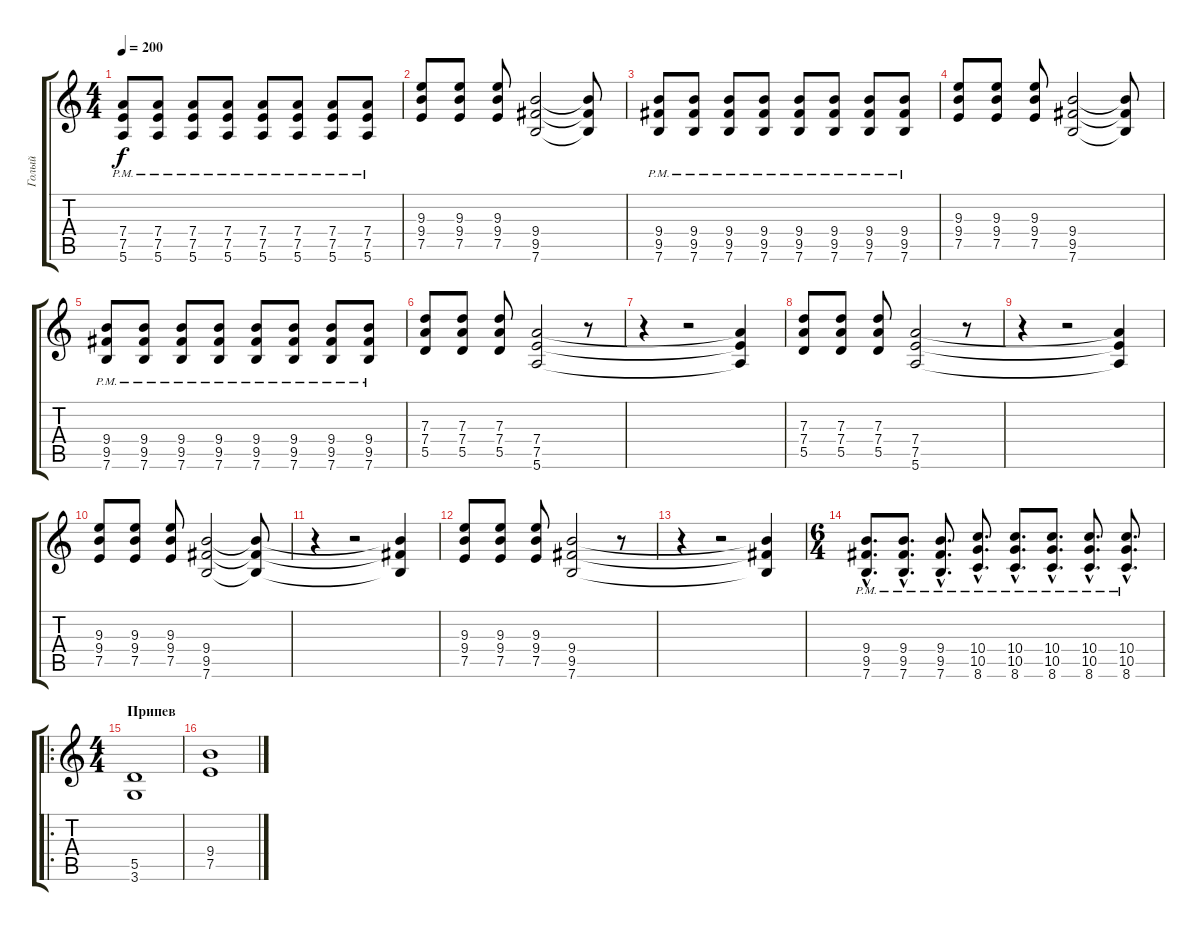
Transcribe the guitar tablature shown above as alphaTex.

\track ("Голый" "Голый") {instrument distortionguitar}
\staff {score tabs}
\tuning (E4 B3 G3 D3 A2 E2) {hide}
\ts (4 4)
\tempo 200
\clef g2
\ks c
(7.4{pm} 7.5{pm} 5.6{pm}).8{dy f} (7.4{pm} 7.5{pm} 5.6{pm}).8 (7.4{pm} 7.5{pm} 5.6{pm}).8 (7.4{pm} 7.5{pm} 5.6{pm}).8 (7.4{pm} 7.5{pm} 5.6{pm}).8 (7.4{pm} 7.5{pm} 5.6{pm}).8 (7.4{pm} 7.5{pm} 5.6{pm}).8 (7.4{pm} 7.5{pm} 5.6{pm}).8 |
(9.3 9.4 7.5).8 (9.3 9.4 7.5).8 (9.3 9.4 7.5).8 (9.4 9.5 7.6).2 (9.4{t} 9.5{t} 7.6{t}).8 |
(9.4{pm} 9.5{pm} 7.6{pm}).8 (9.4{pm} 9.5{pm} 7.6{pm}).8 (9.4{pm} 9.5{pm} 7.6{pm}).8 (9.4{pm} 9.5{pm} 7.6{pm}).8 (9.4{pm} 9.5{pm} 7.6{pm}).8 (9.4{pm} 9.5{pm} 7.6{pm}).8 (9.4{pm} 9.5{pm} 7.6{pm}).8 (9.4{pm} 9.5{pm} 7.6{pm}).8 |
(9.3 9.4 7.5).8 (9.3 9.4 7.5).8 (9.3 9.4 7.5).8 (9.4 9.5 7.6).2 (9.4{t} 9.5{t} 7.6{t}).8 |
(9.4{pm} 9.5{pm} 7.6{pm}).8 (9.4{pm} 9.5{pm} 7.6{pm}).8 (9.4{pm} 9.5{pm} 7.6{pm}).8 (9.4{pm} 9.5{pm} 7.6{pm}).8 (9.4{pm} 9.5{pm} 7.6{pm}).8 (9.4{pm} 9.5{pm} 7.6{pm}).8 (9.4{pm} 9.5{pm} 7.6{pm}).8 (9.4{pm} 9.5{pm} 7.6{pm}).8 |
(7.3 7.4 5.5).8 (7.3 7.4 5.5).8 (7.3 7.4 5.5).8 (7.4 7.5 5.6).2 r.8 |
r.4 r.2 (7.4{t} 7.5{t} 5.6{t}).4 |
(7.3 7.4 5.5).8 (7.3 7.4 5.5).8 (7.3 7.4 5.5).8 (7.4 7.5 5.6).2 r.8 |
r.4 r.2 (7.4{t} 7.5{t} 5.6{t}).4 |
(9.3 9.4 7.5).8 (9.3 9.4 7.5).8 (9.3 9.4 7.5).8 (9.4 9.5 7.6).2 (9.4{t} 9.5{t} 7.6{t}).8 |
r.4 r.2 (9.4{t} 9.5{t} 7.6{t}).4 |
(9.3 9.4 7.5).8 (9.3 9.4 7.5).8 (9.3 9.4 7.5).8 (9.4 9.5 7.6).2 r.8 |
r.4 r.2 (9.4{t} 9.5{t} 7.6{t}).4 |
\ts (6 4)
(9.4{hac pm} 9.5{hac pm} 7.6{hac pm}).8{d} (9.4{hac pm} 9.5{hac pm} 7.6{hac pm}).8{d} (9.4{hac pm} 9.5{hac pm} 7.6{hac pm}).8{d} (10.4{hac pm} 10.5{hac pm} 8.6{hac pm}).8{d} (10.4{hac pm} 10.5{hac pm} 8.6{hac pm}).8{d} (10.4{hac pm} 10.5{hac pm} 8.6{hac pm}).8{d} (10.4{hac pm} 10.5{hac pm} 8.6{hac pm}).8{d} (10.4{hac pm} 10.5{hac pm} 8.6{hac pm}).8{d} |
\ro
\ts (4 4)
\section ("" "Припев")
(5.5 3.6).1 |
(9.4 7.5).1
